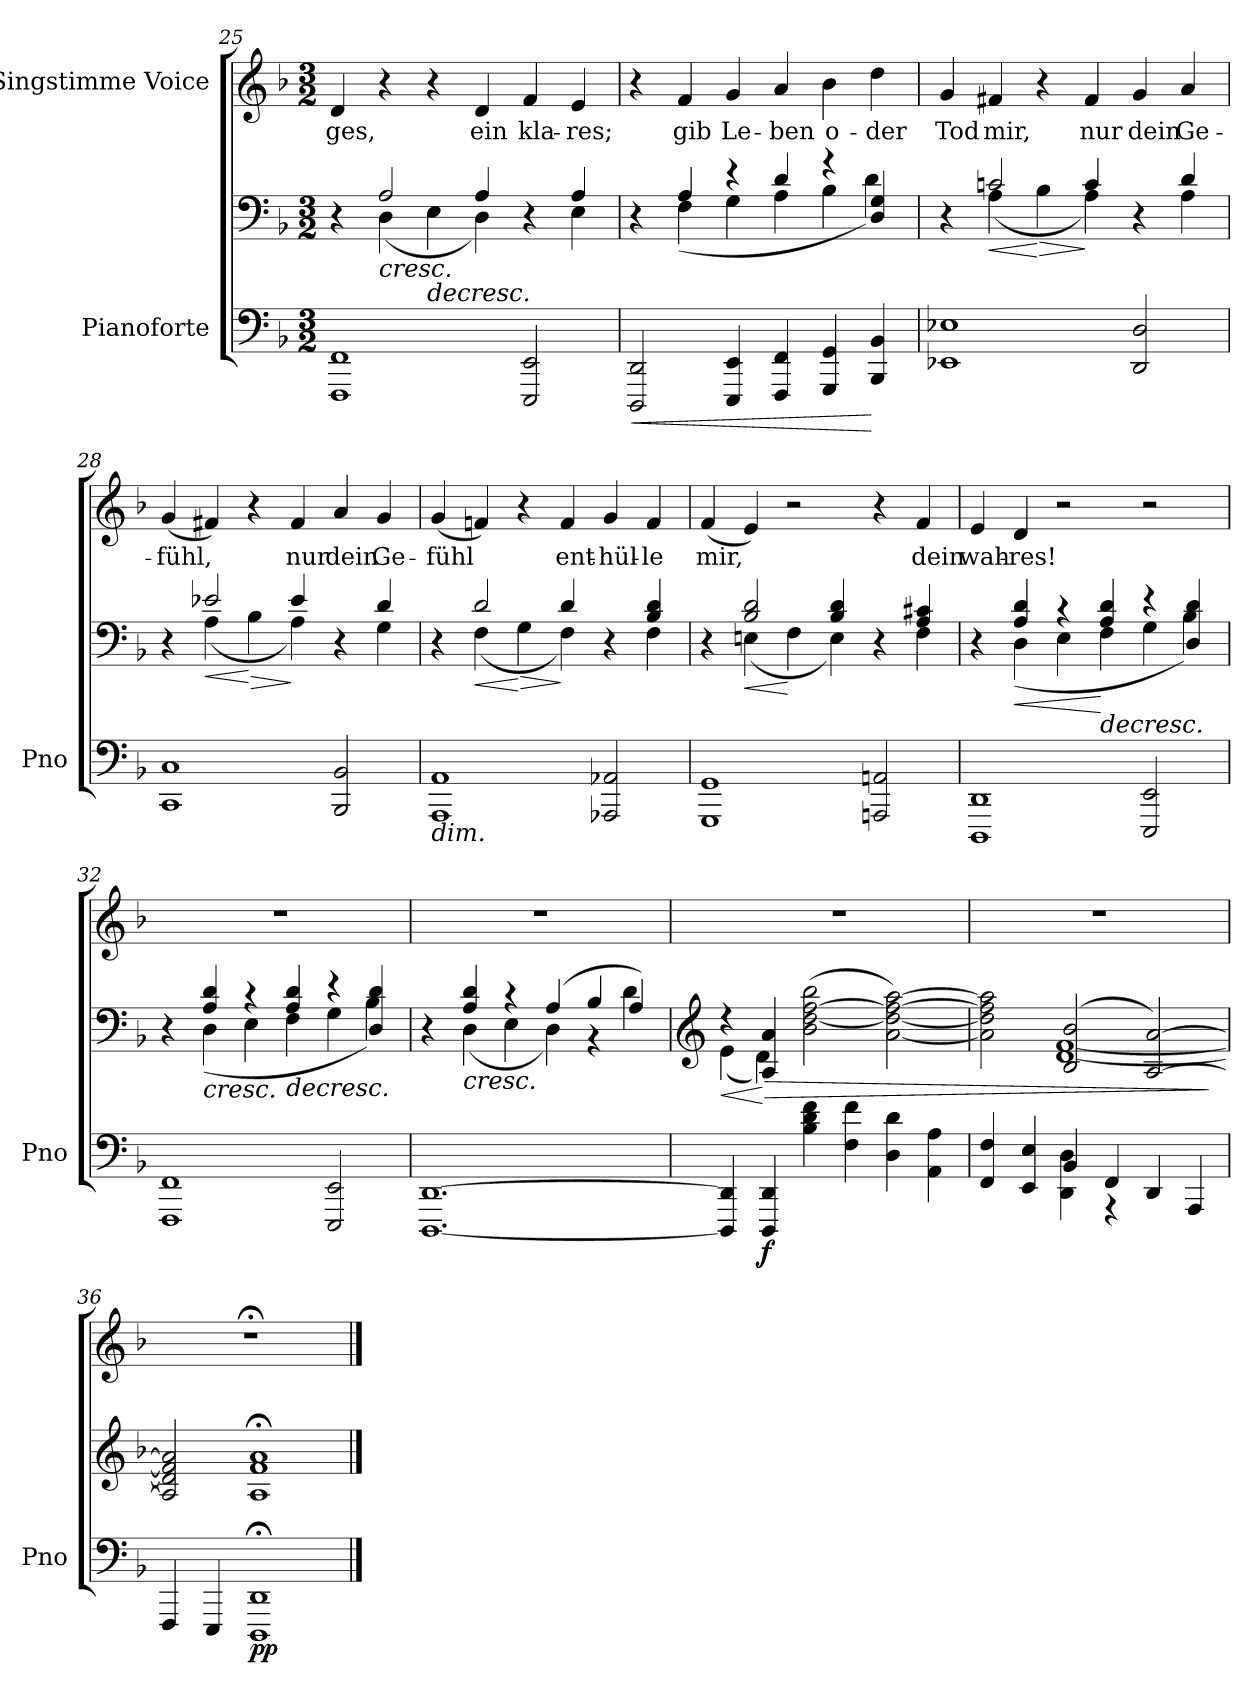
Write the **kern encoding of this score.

**kern	**kern	**dynam	**kern	**text
*part2	*part2	*part2	*part1	*part1
*staff3	*staff2	*staff2/3	*staff1	*staff1
*I"Pianoforte	*	*	*I"Singstimme Voice	*
*I'Pno	*	*	*	*
*clefF4	*clefF4	*	*clefG2	*
*k[b-]	*k[b-]	*	*k[b-]	*
*M3/2	*M3/2	*	*M3/2	*
=25	=25	=25	=25	=25
*	*^	*	*	*
1FFF 1FF	4r	4ryy	.	4d/	-ges,
!	!	!	!LO:HP:b	!	!
.	2A/	(4D\	<	4r	.
!	!	!	!LO:HP:b	!	!
.	.	4E\	>	4r	.
.	4A/	4D\)	.	4d/	ein
2EEE/ 2EE/	4r	4ryy	.	4f/	kla-
.	4A/	4E\	.	4e/	-res;
=26	=26	=26	=26	=26	=26
!	!	!	!LO:HP:b=2	!	!
2DDD/ 2DD/	4r	4ryy	<	4r	.
.	4A/	(4F\	.	4f/	gib
4EEE/ 4EE/	4r	4G\	.	4g/	Le-
4FFF/ 4FF/	4d/	4A\	.	4a/	-ben
4GGG/ 4GG/	4r	4B-\	.	4b-\	o-
4BBB-/ 4BB-/	4D/ 4G/	4d\)	[	4dd\	-der
=27	=27	=27	=27	=27	=27
1EE-X 1E-X	4r	4ryy	.	4g/	Tod
!	!	!	!LO:HP:b	!	!
.	2cn/	(4A\	<	4f#X/	mir,
!	!	!	!LO:HP:n=1:b	!	!
.	.	4B-\	[ >	4r	.
.	4c/	4A\)	]	4f#/	nur
2DD/ 2D/	4r	4ryy	.	4g/	dein
.	4d/	4A\	.	4a/	Ge-
=28	=28	=28	=28	=28	=28
1CC 1C	4r	4ryy	.	(4g/	-fühl,
!	!	!	!LO:HP:b	!	!
.	2e-X/	(4A\	<	4f#X/)	.
!	!	!	!LO:HP:n=1:b	!	!
.	.	4B-\	[ >	4r	.
.	4e-/	4A\)	]	4f#/	nur
2BBB-/ 2BB-/	4r	4ryy	.	4a/	dein
.	4d/	4G\	.	4g/	Ge-
=29	=29	=29	=29	=29	=29
!LO:TX:b:i:t=dim.	!	!	!	!	!
1AAA 1AA	4r	4ryy	.	(4g/	-fühl
!	!	!	!LO:HP:b	!	!
.	2d/	(4F\	<	4fn/)	.
!	!	!	!LO:HP:n=1:b	!	!
.	.	4G\	[ >	4r	.
.	4d/	4F\)	]	4f/	ent-
2AAA-X/ 2AA-X/	4r	4ryy	.	4g/	-hül-
.	4B-/ 4d/	4F\	.	4f/	-le
=30	=30	=30	=30	=30	=30
1GGG 1GG	4r	4ryy	.	(4f/	mir,
!	!	!	!LO:HP:b	!	!
.	2B-/ 2d/	(4En\	<	4e/)	.
.	.	4F\	[	2r	.
.	4B-/ 4d/	4E\)	]	.	.
2AAAn/ 2AAn/	4r	4ryy	.	4r	.
.	4A/ 4c#X/	4F\	.	4f/	dein
=31	=31	=31	=31	=31	=31
1DDD 1DD	4r	4ryy	.	4e/	wah-
!	!	!	!LO:HP:b	!	!
.	4A/ 4d/	(4D\	<	4d/	-res!
.	4r	4E\	.	2r	.
!	!	!	!LO:HP:n=1:b	!	!
.	4A/ 4d/	4F\	[ >	.	.
2EEE/ 2EE/	4r	4G\	.	2r	.
.	4D/ 4d/	4B-\)	[	.	.
=32	=32	=32	=32	=32	=32
1FFF 1FF	4r	4ryy	.	1.r	.
!	!	!	!LO:HP:b	!	!
.	4A/ 4d/	(4D\	<	.	.
.	4r	4E\	.	.	.
!	!	!	!LO:HP:n=1:b	!	!
.	4A/ 4d/	4F\	] >	.	.
2EEE/ 2EE/	4r	4G\	.	.	.
.	4D/ 4d/	4B-\)	[	.	.
=33	=33	=33	=33	=33	=33
[1.DDD [1.DD	4r	4ryy	.	1.r	.
!	!	!	!LO:HP:b	!	!
.	4A/ 4d/	(4D\	<	.	.
.	4r	4E\	.	.	.
.	(4A/	4D\)	.	.	.
.	4B-/	4r	.	.	.
.	4A/)	4d\	]	.	.
=34	=34	=34	=34	=34	=34
*	*clefG2	*	*	*	*
!	!	!	!LO:HP:b	!	!
4DDD/] 4DD/]	4r	(4e\	<	1.r	.
!	!	!	!LO:HP:n=1:b	!	!
!	!	!	!LO:DY:n=1:b=2	!	!
4DDD/ 4DD/	4A/ 4a/	4d\)	[ > f	.	.
4B-\ 4d\ 4f\	(>2b-\ [>2dd\ [>2ff\ 2bb-\	1ryy	[	.	.
4F\ 4f\	.	.	.	.	.
4D\ 4d\	[2a\ 2dd\_ 2ff\_ [>2aa\)	.	.	.	.
4AA\ 4A\	.	.	.	.	.
=35	=35	=35	=35	=35	=35
*^	*	*	*	*	*
4FF/ 4F/	2ryy	2a\] 2dd\] 2ff\] 2aa\]	2ryy	.	1.r	.
4EE/ 4E/	.	.	.	.	.	.
4BB-/	4DD\ 4D\	(2B-/ 2b-/	[1d [>1f	.	.	.
4FF/	4r	.	.	.	.	.
4DD/	2ryy	[<2A/ [2a/)	.	.	.	.
4AAA/	.	.	.	.	.	.
*v	*v	*	*	*	*	*
*	*v	*v	*	*	*
.	.	]	.	.
=36	=36	=36	=36	=36
4FFF/	2A/] 2d/] 2f/] 2a/]	.	1.r;<	.
4EEE/	.	.	.	.
!	!	!LO:DY:b=2	!	!
1DDD; 1DD;	1A;< 1f;< 1a;<	pp	.	.
==	==	==	==	==
*-	*-	*-	*-	*-
